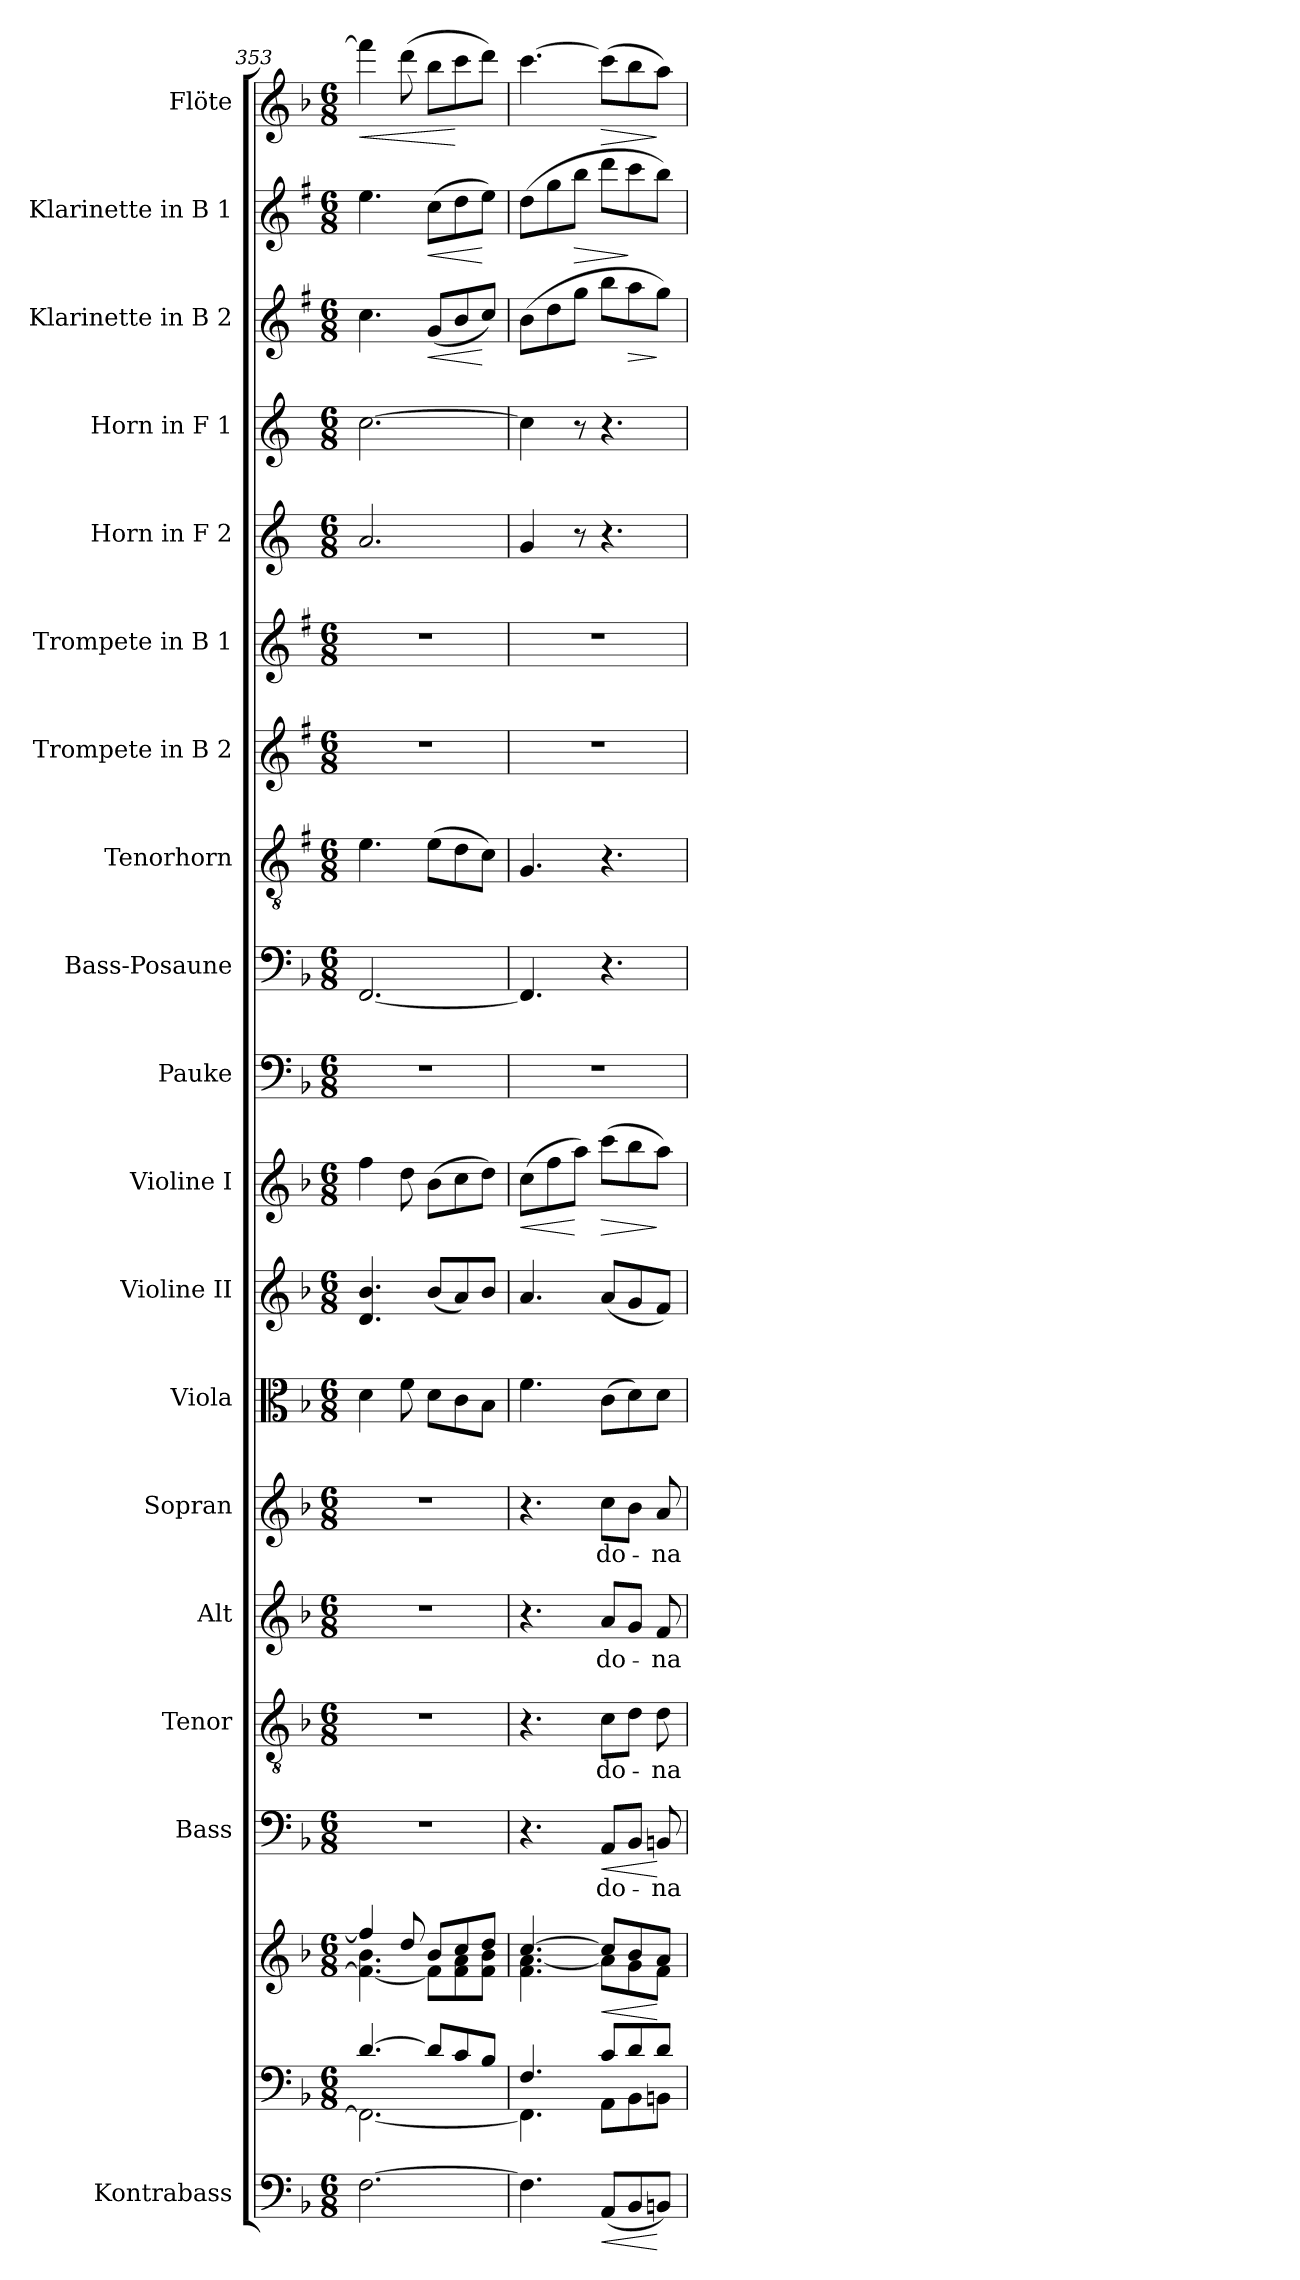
**kern	**dynam	**kern	**kern	**dynam	**kern	**text	**dynam	**kern	**text	**kern	**text	**kern	**text	**kern	**kern	**kern	**dynam	**kern	**kern	**kern	**kern	**kern	**kern	**kern	**kern	**dynam	**kern	**dynam	**kern	**dynam
*part19	*part19	*part18	*part18	*part18	*part17	*part17	*part17	*part16	*part16	*part15	*part15	*part14	*part14	*part13	*part12	*part11	*part11	*part10	*part9	*part8	*part7	*part6	*part5	*part4	*part3	*part3	*part2	*part2	*part1	*part1
*staff20	*staff20	*staff19	*staff18	*staff18/19	*staff17	*staff17	*staff17	*staff16	*staff16	*staff15	*staff15	*staff14	*staff14	*staff13	*staff12	*staff11	*staff11	*staff10	*staff9	*staff8	*staff7	*staff6	*staff5	*staff4	*staff3	*staff3	*staff2	*staff2	*staff1	*staff1
*I"Kontrabass	*	*	*	*	*I"Bass	*	*	*I"Tenor	*	*I"Alt	*	*I"Sopran	*	*I"Viola	*I"Violine II	*I"Violine I	*	*I"Pauke	*I"Bass-Posaune	*I"Tenorhorn	*I"Trompete in B 2	*I"Trompete in B 1	*I"Horn in F 2	*I"Horn in F 1	*I"Klarinette in B 2	*	*I"Klarinette in B 1	*	*I"Flöte	*
*I'Kb.	*	*	*	*	*I'B	*	*	*I'T	*	*I'A	*	*I'S	*	*I'Vla.	*I'Vl. II	*I'Vl. I	*	*I'Pk.	*I'B. Pos.	*I'T	*	*	*I'Hrn. 2	*I'Hrn. 1	*	*	*	*	*I'Fl.	*
*clefF4	*	*clefF4	*clefG2	*	*clefF4	*	*	*clefGv2	*	*clefG2	*	*clefG2	*	*clefC3	*clefG2	*clefG2	*	*clefF4	*clefF4	*clefGv2	*clefG2	*clefG2	*clefG2	*clefG2	*clefG2	*	*clefG2	*	*clefG2	*
*ITrd7c12	*	*	*	*	*	*	*	*	*	*	*	*	*	*	*	*	*	*	*	*ITrd1c2	*ITrd1c2	*ITrd1c2	*ITrd4c7	*ITrd4c7	*ITrd1c2	*	*ITrd1c2	*	*	*
*k[b-]	*	*k[b-]	*k[b-]	*	*k[b-]	*	*	*k[b-]	*	*k[b-]	*	*k[b-]	*	*k[b-]	*k[b-]	*k[b-]	*	*k[b-]	*k[b-]	*k[b-]	*k[b-]	*k[b-]	*k[b-]	*k[b-]	*k[b-]	*	*k[b-]	*	*k[b-]	*
*F:	*	*F:	*F:	*	*F:	*	*	*F:	*	*F:	*	*F:	*	*F:	*F:	*F:	*	*F:	*F:	*F:	*F:	*F:	*F:	*F:	*F:	*	*F:	*	*F:	*
*M6/8	*	*M6/8	*M6/8	*	*M6/8	*	*	*M6/8	*	*M6/8	*	*M6/8	*	*M6/8	*M6/8	*M6/8	*	*M6/8	*M6/8	*M6/8	*M6/8	*M6/8	*M6/8	*M6/8	*M6/8	*	*M6/8	*	*M6/8	*
=353	=353	=353	=353	=353	=353	=353	=353	=353	=353	=353	=353	=353	=353	=353	=353	=353	=353	=353	=353	=353	=353	=353	=353	=353	=353	=353	=353	=353	=353	=353
*	*	*^	*^	*	*	*	*	*	*	*	*	*	*	*	*	*	*	*	*	*	*	*	*	*	*	*	*	*	*	*
!	!	!	!	!	!	!	!	!	!	!	!	!	!	!	!	!	!	!	!	!	!	!	!	!	!	!	!	!	!	!	!	!LO:HP:b
[2.FF\	.	[>4.d/	2.FF\_	4ff/]	4.f\_ 4.b-\	.	2.r	.	.	2.r	.	2.r	.	2.r	.	4d\	4.d/ 4.b-/	4ff\	.	2.r	[2.FF/	4.d\	2.r	2.r	2.d/	[2.f\	4.b-\	.	4.dd\	.	4fff\]	<
.	.	.	.	8dd/	.	.	.	.	.	.	.	.	.	.	.	8f\	.	8dd\	.	.	.	.	.	.	.	.	.	.	.	.	(>8ddd\	.
!	!	!	!	!	!	!	!	!	!	!	!	!	!	!	!	!	!	!	!	!	!	!	!	!	!	!	!	!LO:HP:b	!	!LO:HP:b	!	!
.	.	8d/L]	.	8b-/L	8f\L]	.	.	.	.	.	.	.	.	.	.	8d\L	(<8b-/L	(>8b-\L	.	.	.	(>8d\L	.	.	.	.	(<8f/L	<	(>8b-\L	<	8bb-\L	.
.	.	8c/	.	8cc/	8f\ 8a\	.	.	.	.	.	.	.	.	.	.	8c\	8a/)	8cc\	.	.	.	8c\	.	.	.	.	8a/	.	8cc\	.	8ccc\	[
.	.	8B-/J	.	8dd/J	8f\ 8b-\J	.	.	.	.	.	.	.	.	.	.	8B-\J	8b-/J	8dd\J)	.	.	.	8B-\J)	.	.	.	.	8b-/J)	[	8dd\J)	[	8ddd\J)	.
=354	=354	=354	=354	=354	=354	=354	=354	=354	=354	=354	=354	=354	=354	=354	=354	=354	=354	=354	=354	=354	=354	=354	=354	=354	=354	=354	=354	=354	=354	=354	=354	=354
!	!	!	!	!	!	!	!	!	!	!	!	!	!	!	!	!	!	!	!LO:HP:b	!	!	!	!	!	!	!	!	!	!	!	!	!
4.FF\]	.	4.F/	4.FF\]	[>4.cc/	4.f\ [<4.a\	.	4.r	.	.	4.r	.	4.r	.	4.r	.	4.f\	4.a/	(>8cc\L	<	2.r	4.FF/]	4.F/	2.r	2.r	4c/	4f\]	(>8a\L	.	(>8cc\L	.	[4.ccc\	.
.	.	.	.	.	.	.	.	.	.	.	.	.	.	.	.	.	.	8ff\	.	.	.	.	.	.	.	.	8cc\	.	8ff\	.	.	.
!	!	!	!	!	!	!	!	!	!	!	!	!	!	!	!	!	!	!	!	!	!	!	!	!	!	!	!	!	!	!LO:HP:b	!	!
.	.	.	.	.	.	.	.	.	.	.	.	.	.	.	.	.	.	8aa\J)	[	.	.	.	.	.	8r	8r	8ff\J	.	8aa\J	>	.	.
!	!LO:HP:b	!	!	!	!	!LO:HP:b	!	!LO:LY:b	!LO:HP:b	!	!LO:LY:b	!	!LO:LY:b	!	!LO:LY:b	!	!	!	!LO:HP:b	!	!	!	!	!	!	!	!	!	!	!	!	!LO:HP:b
(<8AAA/L	<	8c/L	8AA\L	8cc/L]	8a\L]	<	8AA/L	do-	<	8c\L	do-	8a/L	do-	8cc\L	do-	(>8c\L	(<8a/L	(>8ccc\L	>	.	4.r	4.r	.	.	4.r	4.r	8aa\L	.	8ccc\L	.	(>8ccc\L]	>
!	!	!	!	!	!	!	!	!	!	!	!	!	!	!	!	!	!	!	!	!	!	!	!	!	!	!	!	!LO:HP:b	!	!	!	!
8BBB-/	.	8d/	8BB-\	8b-/	8g\	.	8BB-/J	.	.	8d\J	.	8g/J	.	8b-\J	.	8d\)	8g/	8bb-\	.	.	.	.	.	.	.	.	8gg\	>	8bb-\	]	8bb-\	.
!	!	!	!	!	!	!	!	!LO:LY:b	!	!	!LO:LY:b	!	!LO:LY:b	!	!LO:LY:b	!	!	!	!	!	!	!	!	!	!	!	!	!	!	!	!	!
8BBBn/J)	[	8d/J	8BBn\J	8a/J	8f\J	[	8BBn/	-na	[	8d\	-na	8f/	-na	8a/	-na	8d\J	8f/J)	8aa\J)	]	.	.	.	.	.	.	.	8ff\J)	]	8aa\J)	.	8aa\J)	]
*	*	*v	*v	*	*	*	*	*	*	*	*	*	*	*	*	*	*	*	*	*	*	*	*	*	*	*	*	*	*	*	*	*
*	*	*	*v	*v	*	*	*	*	*	*	*	*	*	*	*	*	*	*	*	*	*	*	*	*	*	*	*	*	*	*	*
=	=	=	=	=	=	=	=	=	=	=	=	=	=	=	=	=	=	=	=	=	=	=	=	=	=	=	=	=	=	=
*-	*-	*-	*-	*-	*-	*-	*-	*-	*-	*-	*-	*-	*-	*-	*-	*-	*-	*-	*-	*-	*-	*-	*-	*-	*-	*-	*-	*-	*-	*-
